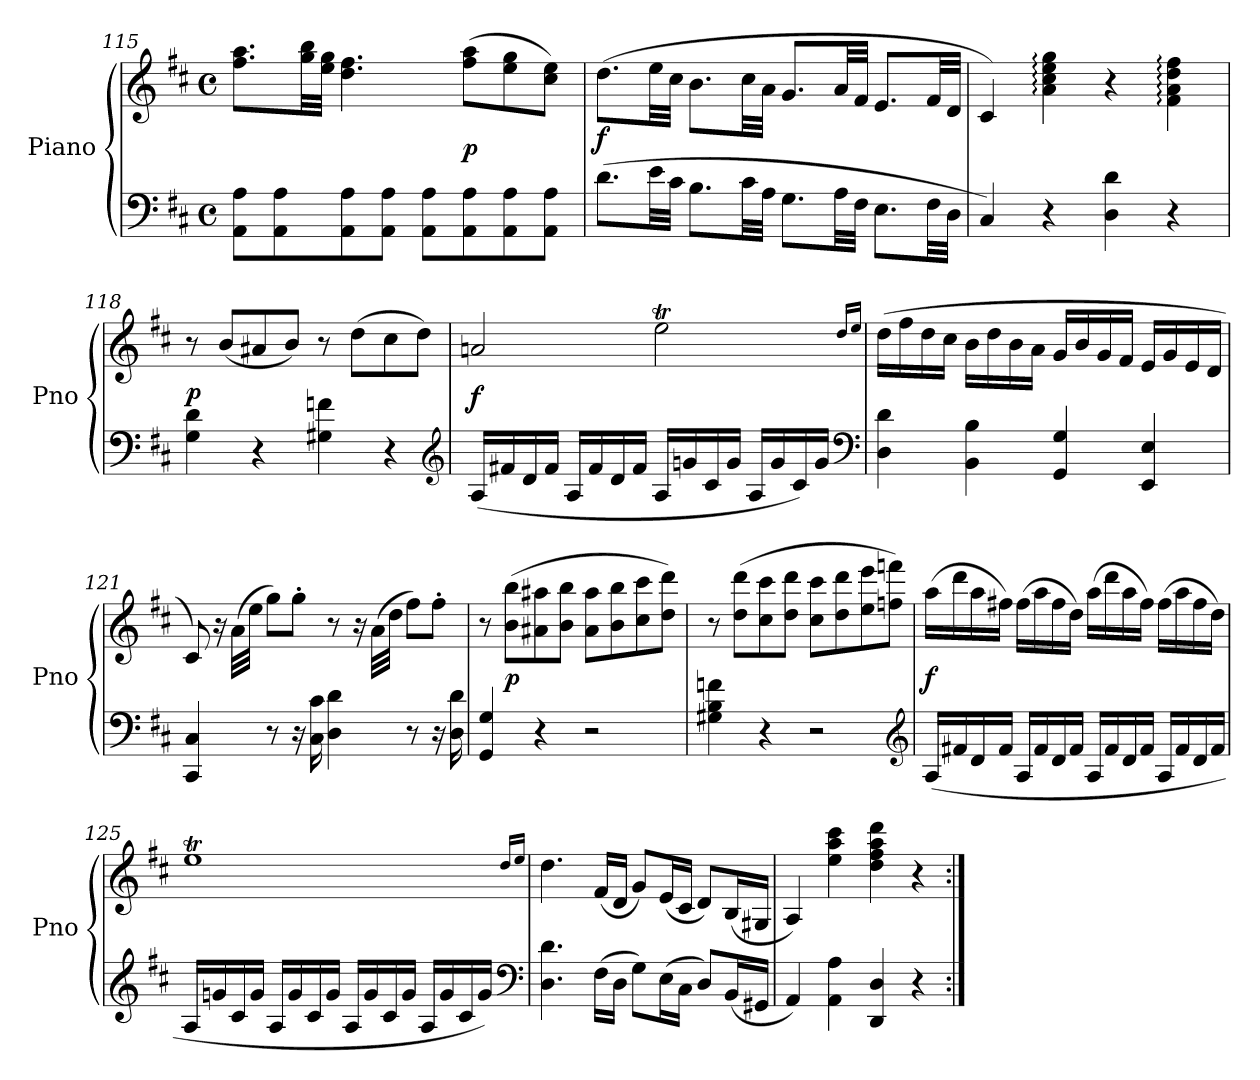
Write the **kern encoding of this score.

**kern	**kern	**dynam
*part1	*part1	*part1
*staff2	*staff1	*staff1/2
*I"Piano	*	*
*I'Pno	*	*
*clefF4	*clefG2	*
*k[f#c#]	*k[f#c#]	*
*D:	*D:	*
*M4/4	*M4/4	*
*met(c)	*met(c)	*
=115	=115	=115
8AA 8AL	8.ff# 8.aaL	.
8AA 8A	.	.
.	32gg 32bbLL	.
.	32ee 32ggJJJ	.
8AA 8A	4.dd 4.ff#	.
8AA 8AJ	.	.
8AA 8AL	.	.
8AA 8A	(8ff# 8aaL	p
8AA 8A	8ee 8gg	.
8AA 8AJ	8cc# 8eeJ)	.
=116	=116	=116
(8.dL	(8.ddL	f
32eLL	32eeLL	.
32c#JJJ	32cc#JJJ	.
8.BL	8.bL	.
32c#LL	32cc#LL	.
32AJJJ	32aJJJ	.
8.GL	8.gL	.
32ALL	32aLL	.
32F#JJJ	32f#JJJ	.
8.EL	8.eL	.
32F#LL	32f#LL	.
32DJJJ	32dJJJ	.
=117	=117	=117
4C#)	4c#)	.
4r	4a: 4cc#: 4ee: 4gg:	.
4D 4d	4r	.
4r	4f#: 4a: 4dd: 4ff#:	.
=118	=118	=118
4G 4d	8r	p
.	(8bL	.
4r	8a#X	.
.	8bJ)	.
4G#X 4fn	8r	.
.	(8ddL	.
4r	8cc#	.
.	8ddJ)	.
*clefG2	*	*
=119	=119	=119
(16ALL	2an	f
16f#X	.	.
16d	.	.
16f#JJ	.	.
16ALL	.	.
16f#	.	.
16d	.	.
16f#JJ	.	.
16ALL	2eeT	.
16gn	.	.
16c#	.	.
16gJJ	.	.
16ALL	.	.
16g	.	.
16c#)	.	.
16gJJ	.	.
*clefF4	*	*
.	16qddLL	.
.	16qeeJJ	.
=120	=120	=120
4D 4d	(16ddTTTLL	.
.	16ff#	.
.	16dd	.
.	16cc#JJ	.
4BB 4B	16bLL	.
.	16dd	.
.	16b	.
.	16aJJ	.
4GG 4G	16gLL	.
.	16b	.
.	16g	.
.	16f#JJ	.
4EE 4E	16eLL	.
.	16g	.
.	16e	.
.	16dJJ	.
=121	=121	=121
4CC# 4C#	8c#)	.
.	16r	.
.	(32aLLL	.
.	32eeJJJ	.
8r	8ggL)	.
16r	8gg'J	.
16C# 16c#	.	.
4D 4d	8r	.
.	16r	.
.	(32aLLL	.
.	32ddJJJ	.
8r	8ff#L)	.
16r	8ff#'J	.
16D 16d	.	.
=122	=122	=122
4GG 4G	8r	.
.	(8b 8bbL	p
4r	8a#X 8aa#X	.
.	8b 8bbJ	.
2r	8a# 8aa#L	.
.	8b 8bb	.
.	8cc# 8ccc#	.
.	8dd 8dddJ)	.
=123	=123	=123
4G#X 4B 4fn	8r	.
.	(8dd 8dddL	.
4r	8cc# 8ccc#	.
.	8dd 8dddJ	.
2r	8cc# 8ccc#L	.
.	8dd 8ddd	.
.	8ee 8eee	.
.	8ffn 8fffnJ)	.
*clefG2	*	*
=124	=124	=124
(16ALL	(16aaLL	f
16f#X	16ddd	.
16d	16aa	.
16f#JJ	16ff#XJJ)	.
16ALL	(16ff#LL	.
16f#	16aa	.
16d	16ff#	.
16f#JJ	16ddJJ)	.
16ALL	(16aaLL	.
16f#	16ddd	.
16d	16aa	.
16f#JJ	16ff#JJ)	.
16ALL	(16ff#LL	.
16f#	16aa	.
16d	16ff#	.
16f#JJ	16ddJJ)	.
=125	=125	=125
16ALL	1eeT	.
16gn	.	.
16c#	.	.
16gJJ	.	.
16ALL	.	.
16g	.	.
16c#	.	.
16gJJ	.	.
16ALL	.	.
16g	.	.
16c#	.	.
16gJJ	.	.
16ALL	.	.
16g	.	.
16c#	.	.
16gJJ)	.	.
*clefF4	*	*
.	16qddLL	.
.	16qeeJJ	.
=126	=126	=126
4.D 4.d	4.ddTTT	.
(16F#LL	(16f#LL	.
16DJJ	16dJJ	.
8GL)	8gL)	.
(16EL	(16eL	.
16C#JJ	16c#JJ	.
8DL)	8dL)	.
(16BBL	(16BL	.
16GG#XJJ	16G#XJJ	.
=127	=127	=127
4AA)	4A)	.
4AA 4A	4ee 4aa 4ccc#	.
4DD 4D	4dd 4ff# 4aa 4ddd	.
4r	4r	.
=:|!	=:|!	=:|!
*-	*-	*-
